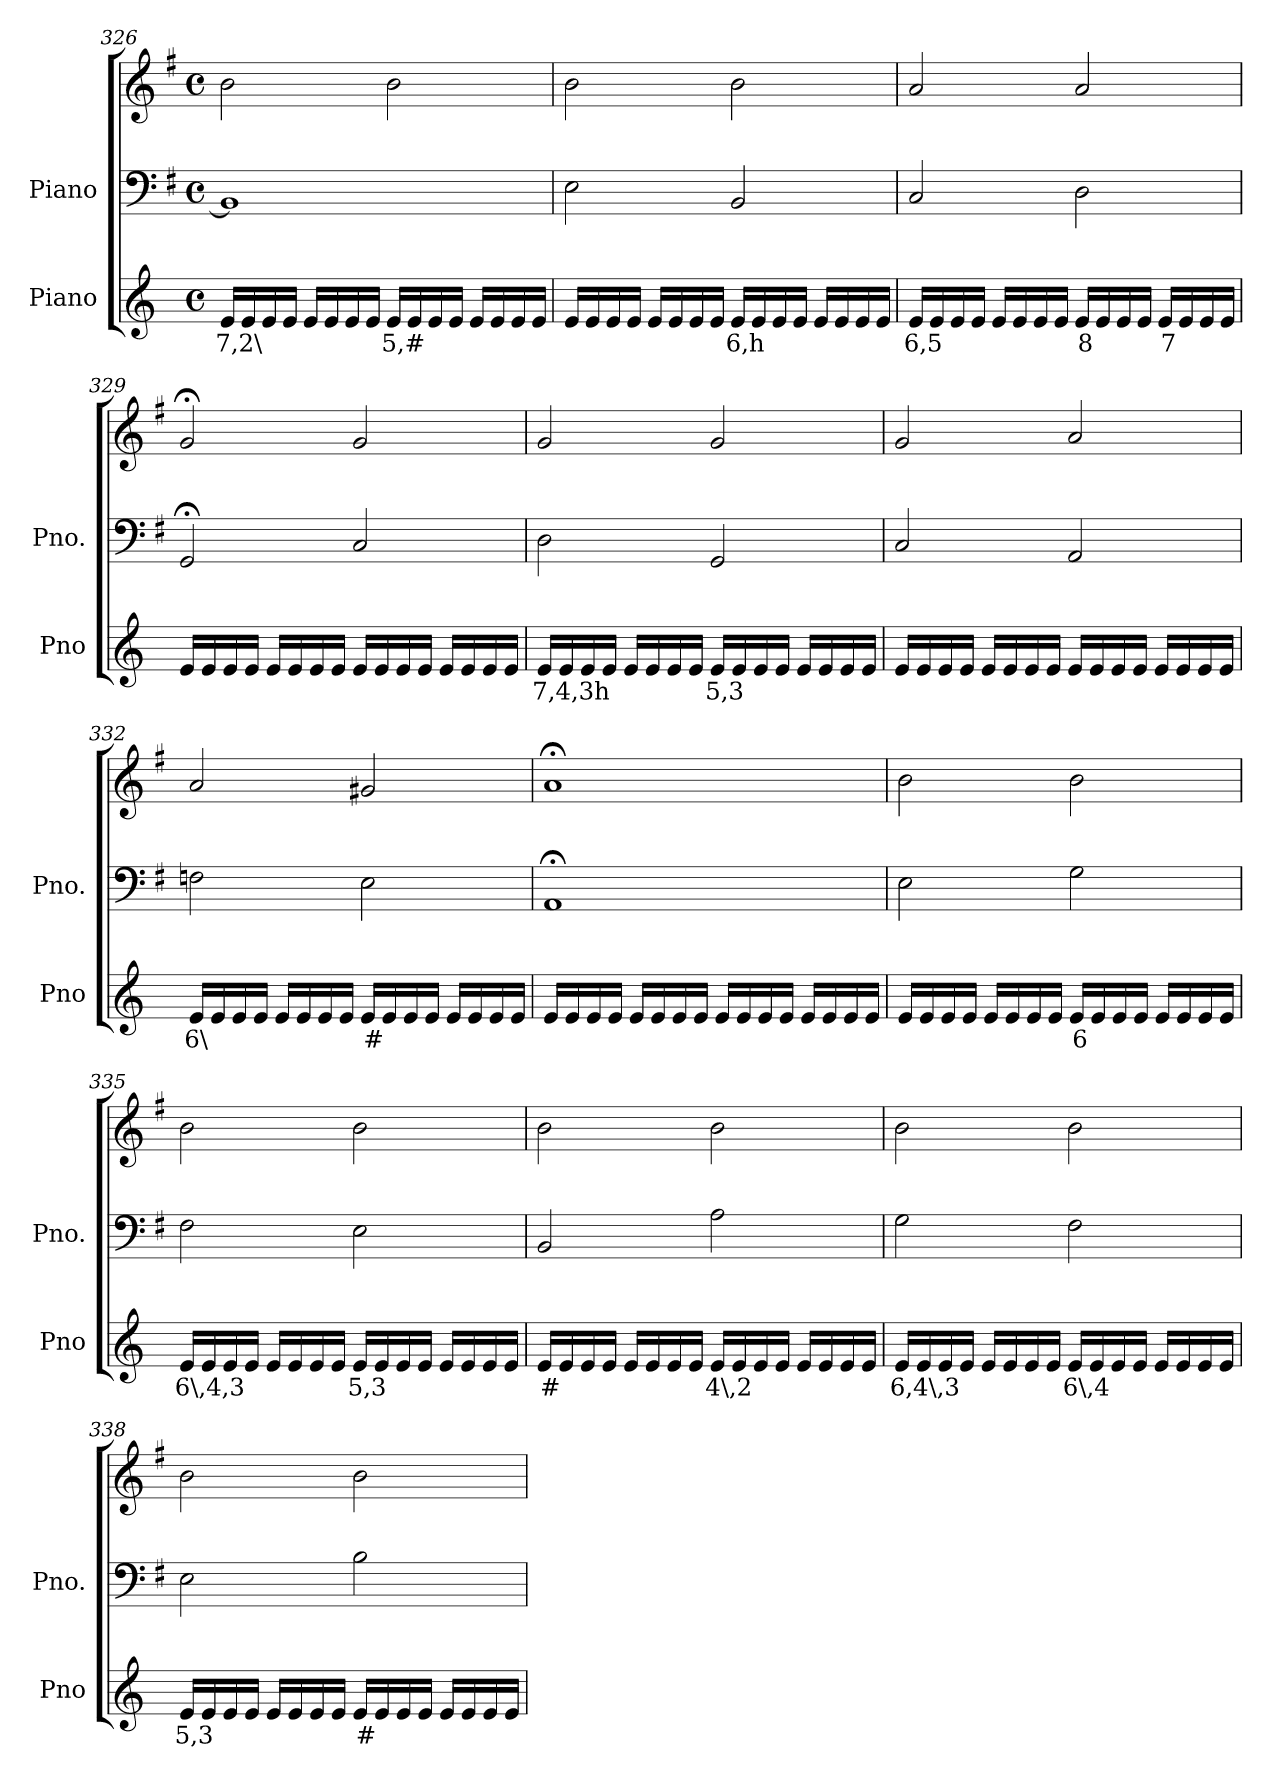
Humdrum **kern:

**kern	**text	**kern	**kern
*part2	*part2	*part1	*part1
*staff3	*staff3	*staff2	*staff1
*I"Piano	*	*I"Piano	*
*I'Pno	*	*I'Pno.	*
*clefG2	*	*clefF4	*clefG2
*k[]	*	*k[f#]	*k[f#]
*M4/4	*	*M4/4	*M4/4
*met(c)	*	*met(c)	*met(c)
=326	=326	=326	=326
!	!LO:LY:b	!	!
16e/LL	7,2\	1BB]	2b\
16e/	.	.	.
16e/	.	.	.
16e/JJ	.	.	.
16e/LL	.	.	.
16e/	.	.	.
16e/	.	.	.
16e/JJ	.	.	.
!	!LO:LY:b	!	!
16e/LL	5,#	.	2b\
16e/	.	.	.
16e/	.	.	.
16e/JJ	.	.	.
16e/LL	.	.	.
16e/	.	.	.
16e/	.	.	.
16e/JJ	.	.	.
=327	=327	=327	=327
16e/LL	.	2E\	2b\
16e/	.	.	.
16e/	.	.	.
16e/JJ	.	.	.
16e/LL	.	.	.
16e/	.	.	.
16e/	.	.	.
16e/JJ	.	.	.
!	!LO:LY:b	!	!
16e/LL	6,h	2BB/	2b\
16e/	.	.	.
16e/	.	.	.
16e/JJ	.	.	.
16e/LL	.	.	.
16e/	.	.	.
16e/	.	.	.
16e/JJ	.	.	.
=328	=328	=328	=328
!	!LO:LY:b	!	!
16e/LL	6,5	2C/	2a/
16e/	.	.	.
16e/	.	.	.
16e/JJ	.	.	.
16e/LL	.	.	.
16e/	.	.	.
16e/	.	.	.
16e/JJ	.	.	.
!	!LO:LY:b	!	!
16e/LL	8	2D\	2a/
16e/	.	.	.
16e/	.	.	.
16e/JJ	.	.	.
!	!LO:LY:b	!	!
16e/LL	7	.	.
16e/	.	.	.
16e/	.	.	.
16e/JJ	.	.	.
=329	=329	=329	=329
16e/LL	.	2GG;</	2g;</
16e/	.	.	.
16e/	.	.	.
16e/JJ	.	.	.
16e/LL	.	.	.
16e/	.	.	.
16e/	.	.	.
16e/JJ	.	.	.
16e/LL	.	2C/	2g/
16e/	.	.	.
16e/	.	.	.
16e/JJ	.	.	.
16e/LL	.	.	.
16e/	.	.	.
16e/	.	.	.
16e/JJ	.	.	.
=330	=330	=330	=330
!	!LO:LY:b	!	!
16e/LL	7,4,3h	2D\	2g/
16e/	.	.	.
16e/	.	.	.
16e/JJ	.	.	.
16e/LL	.	.	.
16e/	.	.	.
16e/	.	.	.
16e/JJ	.	.	.
!	!LO:LY:b	!	!
16e/LL	5,3	2GG/	2g/
16e/	.	.	.
16e/	.	.	.
16e/JJ	.	.	.
16e/LL	.	.	.
16e/	.	.	.
16e/	.	.	.
16e/JJ	.	.	.
=331	=331	=331	=331
16e/LL	.	2C/	2g/
16e/	.	.	.
16e/	.	.	.
16e/JJ	.	.	.
16e/LL	.	.	.
16e/	.	.	.
16e/	.	.	.
16e/JJ	.	.	.
16e/LL	.	2AA/	2a/
16e/	.	.	.
16e/	.	.	.
16e/JJ	.	.	.
16e/LL	.	.	.
16e/	.	.	.
16e/	.	.	.
16e/JJ	.	.	.
=332	=332	=332	=332
!	!LO:LY:b	!	!
16e/LL	6\	2Fn\	2a/
16e/	.	.	.
16e/	.	.	.
16e/JJ	.	.	.
16e/LL	.	.	.
16e/	.	.	.
16e/	.	.	.
16e/JJ	.	.	.
!	!LO:LY:b	!	!
16e/LL	#	2E\	2g#X/
16e/	.	.	.
16e/	.	.	.
16e/JJ	.	.	.
16e/LL	.	.	.
16e/	.	.	.
16e/	.	.	.
16e/JJ	.	.	.
=333	=333	=333	=333
16e/LL	.	1AA;<	1a;<
16e/	.	.	.
16e/	.	.	.
16e/JJ	.	.	.
16e/LL	.	.	.
16e/	.	.	.
16e/	.	.	.
16e/JJ	.	.	.
16e/LL	.	.	.
16e/	.	.	.
16e/	.	.	.
16e/JJ	.	.	.
16e/LL	.	.	.
16e/	.	.	.
16e/	.	.	.
16e/JJ	.	.	.
=334	=334	=334	=334
16e/LL	.	2E\	2b\
16e/	.	.	.
16e/	.	.	.
16e/JJ	.	.	.
16e/LL	.	.	.
16e/	.	.	.
16e/	.	.	.
16e/JJ	.	.	.
!	!LO:LY:b	!	!
16e/LL	6	2G\	2b\
16e/	.	.	.
16e/	.	.	.
16e/JJ	.	.	.
16e/LL	.	.	.
16e/	.	.	.
16e/	.	.	.
16e/JJ	.	.	.
=335	=335	=335	=335
!	!LO:LY:b	!	!
16e/LL	6\,4,3	2F#\	2b\
16e/	.	.	.
16e/	.	.	.
16e/JJ	.	.	.
16e/LL	.	.	.
16e/	.	.	.
16e/	.	.	.
16e/JJ	.	.	.
!	!LO:LY:b	!	!
16e/LL	5,3	2E\	2b\
16e/	.	.	.
16e/	.	.	.
16e/JJ	.	.	.
16e/LL	.	.	.
16e/	.	.	.
16e/	.	.	.
16e/JJ	.	.	.
=336	=336	=336	=336
!	!LO:LY:b	!	!
16e/LL	#	2BB/	2b\
16e/	.	.	.
16e/	.	.	.
16e/JJ	.	.	.
16e/LL	.	.	.
16e/	.	.	.
16e/	.	.	.
16e/JJ	.	.	.
!	!LO:LY:b	!	!
16e/LL	4\,2	2A\	2b\
16e/	.	.	.
16e/	.	.	.
16e/JJ	.	.	.
16e/LL	.	.	.
16e/	.	.	.
16e/	.	.	.
16e/JJ	.	.	.
=337	=337	=337	=337
!	!LO:LY:b	!	!
16e/LL	6,4\,3	2G\	2b\
16e/	.	.	.
16e/	.	.	.
16e/JJ	.	.	.
16e/LL	.	.	.
16e/	.	.	.
16e/	.	.	.
16e/JJ	.	.	.
!	!LO:LY:b	!	!
16e/LL	6\,4	2F#\	2b\
16e/	.	.	.
16e/	.	.	.
16e/JJ	.	.	.
16e/LL	.	.	.
16e/	.	.	.
16e/	.	.	.
16e/JJ	.	.	.
=338	=338	=338	=338
!	!LO:LY:b	!	!
16e/LL	5,3	2E\	2b\
16e/	.	.	.
16e/	.	.	.
16e/JJ	.	.	.
16e/LL	.	.	.
16e/	.	.	.
16e/	.	.	.
16e/JJ	.	.	.
!	!LO:LY:b	!	!
16e/LL	#	2B\	2b\
16e/	.	.	.
16e/	.	.	.
16e/JJ	.	.	.
16e/LL	.	.	.
16e/	.	.	.
16e/	.	.	.
16e/JJ	.	.	.
=	=	=	=
*-	*-	*-	*-
